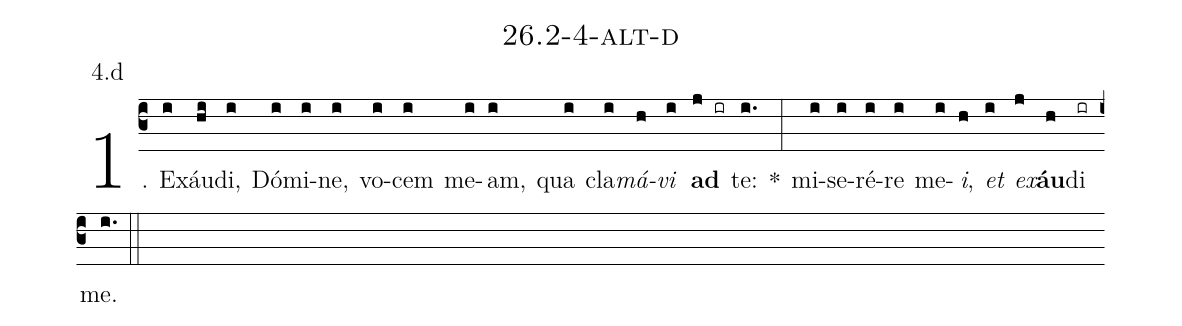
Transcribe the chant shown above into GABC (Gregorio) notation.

name: 26.2-4-alt-d;
annotation: 4.d;
%%
(c3)1. Ex(i)áu(hi)di,(i) Dó(i)mi(i)ne,(i) vo(i)cem(i) me(i)am,(i) qua(i) cla(i)<i>má</i>(h)<i>vi</i>(i) <b>ad</b>(j ir) te:(i.) *(:) mi(i)se(i)ré(i)re(i) me(i)<i>i</i>,(h) <i>et</i>(i) <i>ex</i>(j)<b>áu</b>(h)di(ir) me.(i.) (::)


%E(i) u(h) o(i) u(j) a(h) e.(i.) (::)
